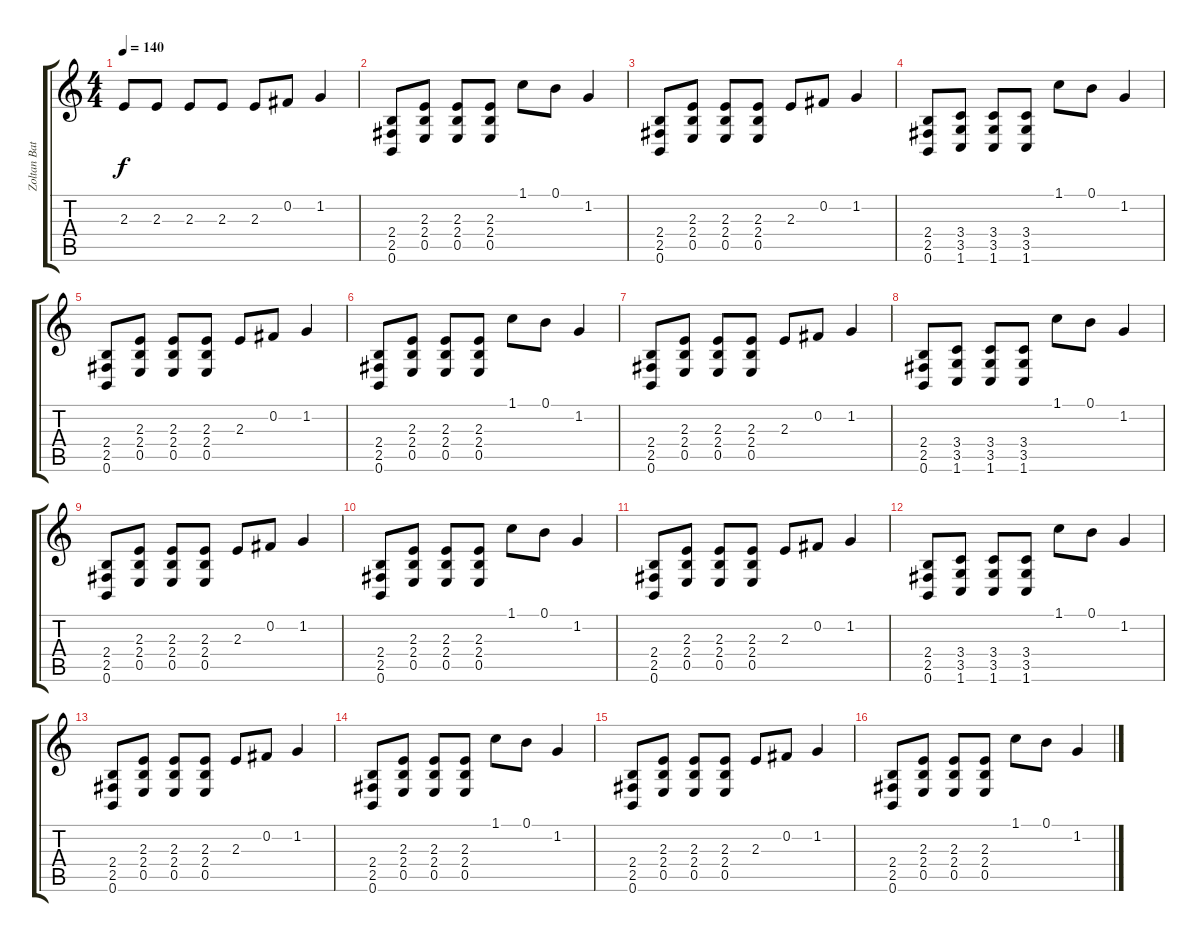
\track ("Zoltan Bathory" "Zoltan Bat") {instrument distortionguitar}
\staff {score tabs}
\tuning (B3 Gb3 D3 A2 E2 B1) {hide}
\ts (4 4)
\tempo 140
\clef g2
\ks c
2.3.8{dy f} 2.3.8 2.3.8 2.3.8 2.3.8 0.2.8 1.2.4 |
(2.4 2.5 0.6).8 (2.3 2.4 0.5).8 (2.3 2.4 0.5).8 (2.3 2.4 0.5).8 1.1.8 0.1.8 1.2.4 |
(2.4 2.5 0.6).8 (2.3 2.4 0.5).8 (2.3 2.4 0.5).8 (2.3 2.4 0.5).8 2.3.8 0.2.8 1.2.4 |
(2.4 2.5 0.6).8 (3.4 3.5 1.6).8 (3.4 3.5 1.6).8 (3.4 3.5 1.6).8 1.1.8 0.1.8 1.2.4 |
(2.4 2.5 0.6).8 (2.3 2.4 0.5).8 (2.3 2.4 0.5).8 (2.3 2.4 0.5).8 2.3.8 0.2.8 1.2.4 |
(2.4 2.5 0.6).8 (2.3 2.4 0.5).8 (2.3 2.4 0.5).8 (2.3 2.4 0.5).8 1.1.8 0.1.8 1.2.4 |
(2.4 2.5 0.6).8 (2.3 2.4 0.5).8 (2.3 2.4 0.5).8 (2.3 2.4 0.5).8 2.3.8 0.2.8 1.2.4 |
(2.4 2.5 0.6).8 (3.4 3.5 1.6).8 (3.4 3.5 1.6).8 (3.4 3.5 1.6).8 1.1.8 0.1.8 1.2.4 |
(2.4 2.5 0.6).8 (2.3 2.4 0.5).8 (2.3 2.4 0.5).8 (2.3 2.4 0.5).8 2.3.8 0.2.8 1.2.4 |
(2.4 2.5 0.6).8 (2.3 2.4 0.5).8 (2.3 2.4 0.5).8 (2.3 2.4 0.5).8 1.1.8 0.1.8 1.2.4 |
(2.4 2.5 0.6).8 (2.3 2.4 0.5).8 (2.3 2.4 0.5).8 (2.3 2.4 0.5).8 2.3.8 0.2.8 1.2.4 |
(2.4 2.5 0.6).8 (3.4 3.5 1.6).8 (3.4 3.5 1.6).8 (3.4 3.5 1.6).8 1.1.8 0.1.8 1.2.4 |
(2.4 2.5 0.6).8 (2.3 2.4 0.5).8 (2.3 2.4 0.5).8 (2.3 2.4 0.5).8 2.3.8 0.2.8 1.2.4 |
(2.4 2.5 0.6).8 (2.3 2.4 0.5).8 (2.3 2.4 0.5).8 (2.3 2.4 0.5).8 1.1.8 0.1.8 1.2.4 |
(2.4 2.5 0.6).8 (2.3 2.4 0.5).8 (2.3 2.4 0.5).8 (2.3 2.4 0.5).8 2.3.8 0.2.8 1.2.4 |
(2.4 2.5 0.6).8 (2.3 2.4 0.5).8 (2.3 2.4 0.5).8 (2.3 2.4 0.5).8 1.1.8 0.1.8 1.2.4
